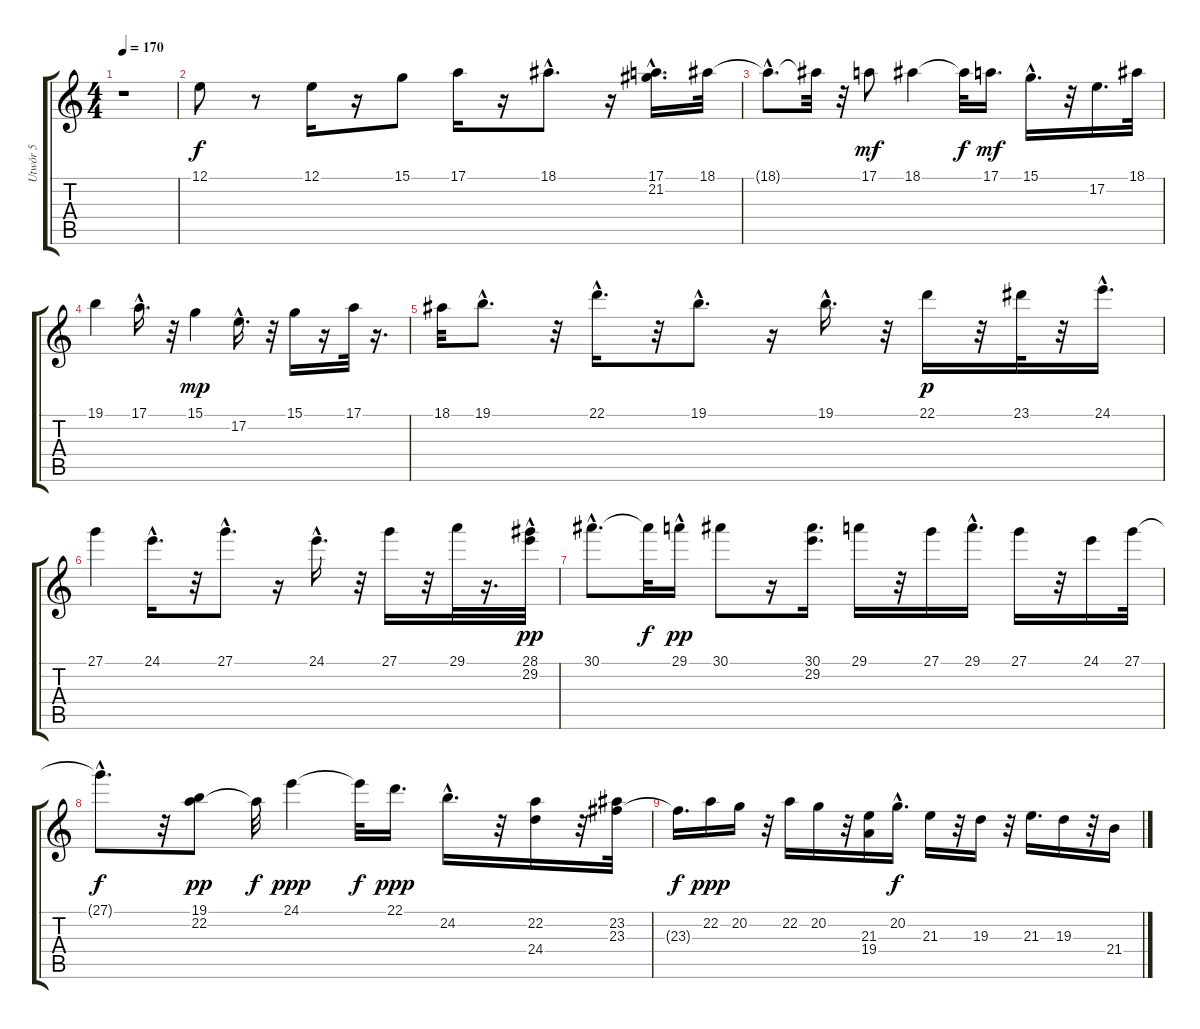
\track ("Utwór 5" "Utwór 5") {instrument panflute}
\staff {score tabs}
\tuning (E4 B3 G3 D3 A2 E2) {hide}
\ts (4 4)
\tempo 170
\clef g2
\ks c
r.1{dy f} |
12.1.8 r.8 12.1.16 r.16 15.1.8 17.1.16 r.16 18.1{hac}.8{d} r.16 (17.1 21.2{hac}).16{d} 18.1.32 |
18.1{hac t}.8{d} 18.1{t}.32 r.32 17.1.8{dy mf} 18.1.4 18.1{t}.32{dy f} 17.1.16{d dy mf} 15.1{hac}.16{d} r.32 17.2.16{d} 18.1.32 |
19.1.4 17.1{hac}.16{d} r.32 15.1.4{dy mp} 17.2{hac}.16{d} r.32 15.1.16 r.16 17.1.32 r.16{d} |
18.1.32 19.1{hac}.8{d} r.32 22.1{hac}.16{d} r.32 19.1{hac}.8{d} r.16 19.1{hac}.16{d} r.32 22.1.16{dy p} r.32 23.1.32 r.32 24.1{hac}.16{d} |
27.1.4 24.1{hac}.16{d} r.32 27.1{hac}.8{d} r.16 24.1{hac}.16{d} r.32 27.1.16 r.32 29.1.32 r.16{d} (28.1 29.2{hac}).32{dy pp} |
30.1{hac}.8{d} 30.1{t}.32{dy f} 29.1{hac}.16{dy pp} 30.1.8 r.16 (30.1 29.2).16{d} 29.1.16 r.32 27.1.16 29.1{hac}.16{d} 27.1.16 r.32 24.1.16 27.1.32 |
27.1{hac t}.8{d dy f} r.32 (19.1 22.2).8{dy pp} 22.2{t}.32{dy f} 24.1.4{dy ppp} 24.1{t}.32{dy f} 22.1.16{d dy ppp} 24.2{hac}.16{d} r.32 (22.2 24.4).16 r.32 (23.2 23.3).32 |
23.3{t}.16{d dy f} 22.2.16{dy ppp} 20.2.16 r.32 22.2.16 20.2.16 r.32 (21.3 19.4).16 20.2{hac}.16{d dy f} 21.3.16 r.32 19.3.16 r.32 21.3.16{d} 19.3.16 r.32 21.4.16
